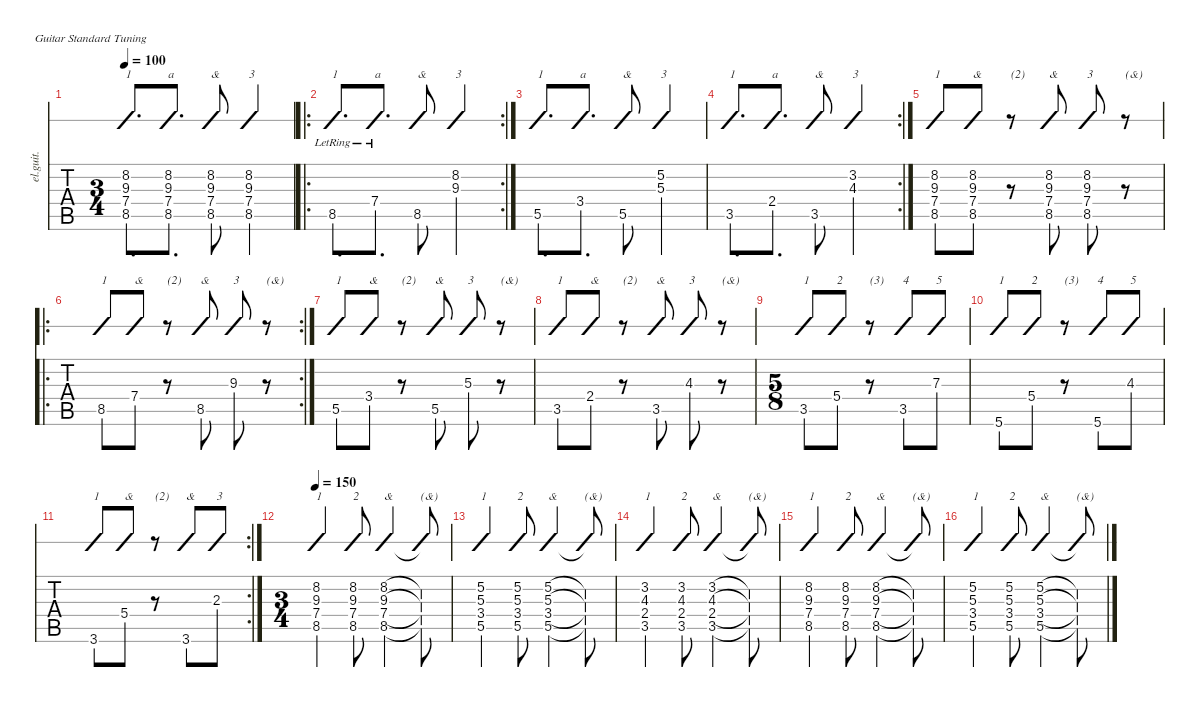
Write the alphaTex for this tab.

\defaultSystemsLayout 4
\hideDynamics
\bracketExtendMode nobrackets
\track ("Clean Guitar" "el.guit.") {mute instrument electricguitarclean}
\staff {tabs slash}
\tuning (E4 B3 G3 D3 A2 E2)
\ts (3 4)
\beaming (8 2 2 2)
\tempo 100
\clef g2
\ks c
(8.5 7.4 9.3 8.2).8{d txt "1" dy mf instrument electricguitarclean} (8.5 7.4 9.3 8.2).8{d txt "a"} (8.5 7.4 9.3 8.2).8{txt "&"} (8.5{st} 7.4{st} 9.3{st} 8.2{st}).4{txt "3"} |
\ro
\rc 2
8.5{lr}.8{d txt "1"} 7.4{lr}.8{d txt "a"} 8.5.8{txt "&"} (9.3{st} 8.2{st}).4{txt "3"} |
5.5.8{d txt "1"} 3.4.8{d txt "a"} 5.5.8{txt "&"} (5.3{st} 5.2{st}).4{txt "3"} |
\rc 2
3.5.8{d txt "1"} 2.4.8{d txt "a"} 3.5.8{txt "&"} (4.3{st} 3.2{st}).4{txt "3"} |
(8.5 7.4 9.3 8.2).8{txt "1"} (8.5 7.4 9.3 8.2).8{txt "&"} r.8{txt "(2)"} (8.5 7.4 9.3 8.2).8{txt "&"} (8.5 7.4 9.3 8.2).8{txt "3"} r.8{txt "(&)"} |
\ro
\rc 2
8.5.8{txt "1"} 7.4.8{txt "&"} r.8{txt "(2)"} 8.5.8{txt "&"} 9.3.8{txt "3"} r.8{txt "(&)"} |
5.5.8{txt "1"} 3.4.8{txt "&"} r.8{txt "(2)"} 5.5.8{txt "&"} 5.3.8{txt "3"} r.8{txt "(&)"} |
3.5.8{txt "1"} 2.4.8{txt "&"} r.8{txt "(2)"} 3.5.8{txt "&"} 4.3.8{txt "3"} r.8{txt "(&)"} |
\ts (5 8)
\beaming (8 3 2)
3.5.8{txt "1"} 5.4.8{txt "2"} r.8{txt "(3)"} 3.5.8{txt "4"} 7.3.8{txt "5"} |
5.6.8{txt "1"} 5.4.8{txt "2"} r.8{txt "(3)"} 5.6.8{txt "4"} 4.3.8{txt "5"} |
\rc 2
3.6.8{txt "1"} 5.4.8{txt "&"} r.8{txt "(2)"} 3.6.8{txt "&"} 2.3.8{txt "3"} |
\ts (3 4)
\beaming (8 2 2 2)
\tempo 150
(8.5 7.4 9.3 8.2).4{txt "1"} (8.5 7.4 9.3 8.2).8{txt "2"} (8.5 7.4 9.3 8.2).4{txt "&"} (7.4{t} 8.5{t} 9.3{t} 8.2{t}).8{txt "(&)"} |
(5.5 3.4 5.3 5.2).4{txt "1"} (5.5 3.4 5.3 5.2).8{txt "2"} (5.5 3.4 5.3 5.2).4{txt "&"} (3.4{t} 5.5{t} 5.3{t} 5.2{t}).8{txt "(&)"} |
(3.5 2.4 4.3 3.2).4{txt "1"} (3.5 2.4 4.3 3.2).8{txt "2"} (3.5 2.4 4.3 3.2).4{txt "&"} (2.4{t} 3.5{t} 4.3{t} 3.2{t}).8{txt "(&)"} |
(8.5 7.4 9.3 8.2).4{txt "1"} (8.5 7.4 9.3 8.2).8{txt "2"} (8.5 7.4 9.3 8.2).4{txt "&"} (7.4{t} 8.5{t} 9.3{t} 8.2{t}).8{txt "(&)"} |
(5.5 3.4 5.3 5.2).4{txt "1"} (5.5 3.4 5.3 5.2).8{txt "2"} (5.5 3.4 5.3 5.2).4{txt "&"} (3.4{t} 5.5{t} 5.3{t} 5.2{t}).8{txt "(&)"}
